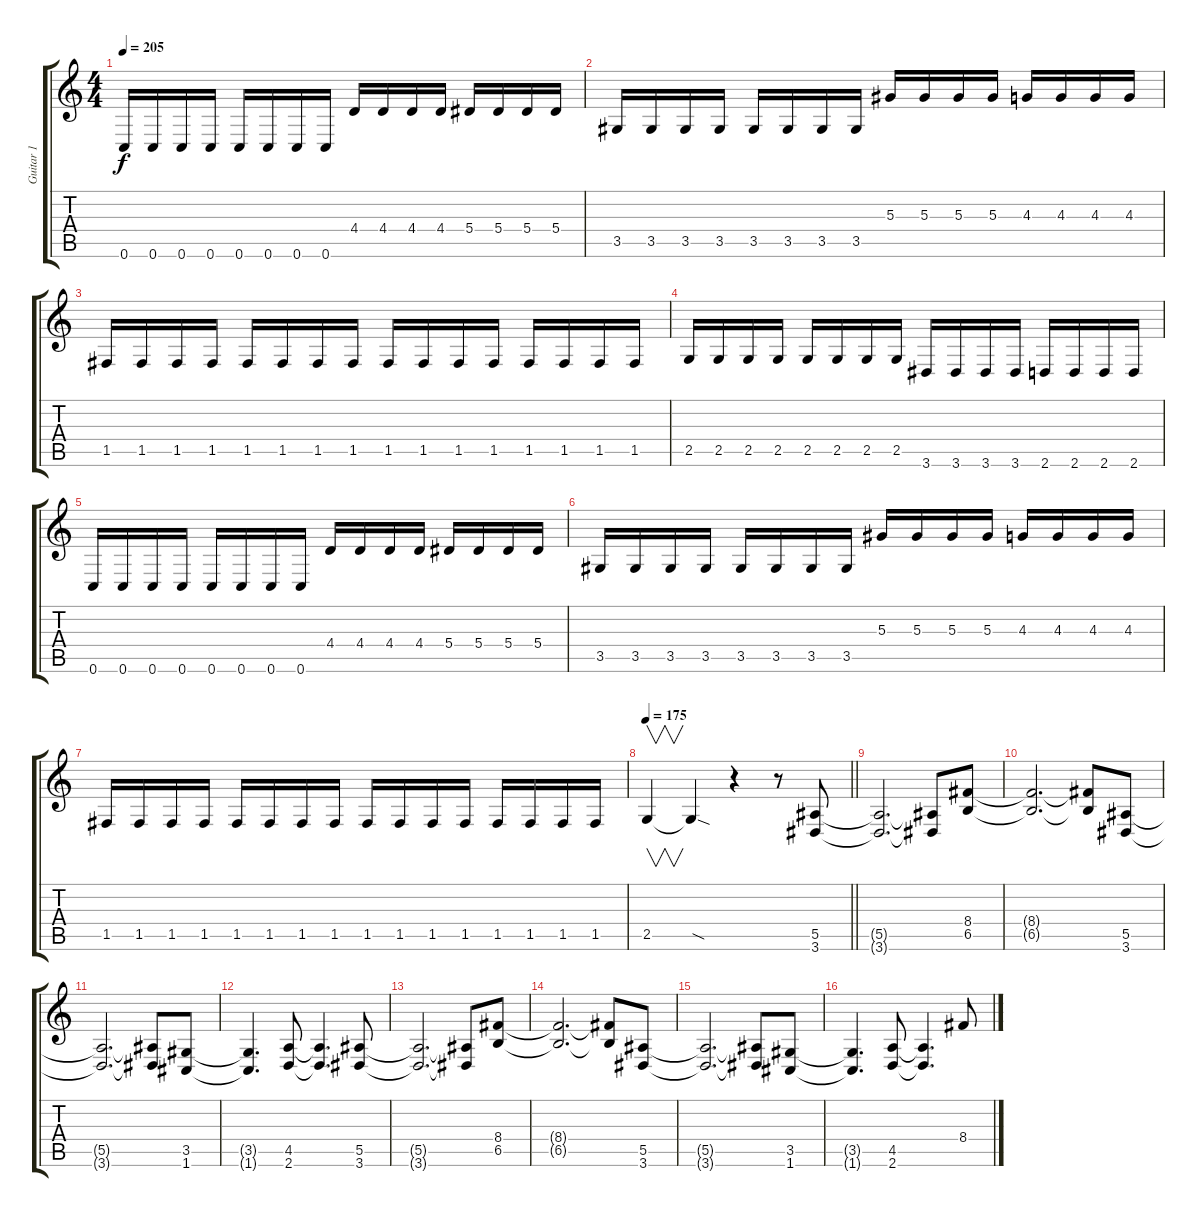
\track ("Guitar 1" "Guitar 1") {instrument distortionguitar}
\staff {score tabs}
\tuning (C4 G3 Eb3 Bb2 F2 C2) {hide}
\ts (4 4)
\tempo 205
\clef g2
\ks c
0.6.16{dy f} 0.6.16 0.6.16 0.6.16 0.6.16 0.6.16 0.6.16 0.6.16 4.4.16 4.4.16 4.4.16 4.4.16 5.4.16 5.4.16 5.4.16 5.4.16 |
3.5.16 3.5.16 3.5.16 3.5.16 3.5.16 3.5.16 3.5.16 3.5.16 5.3.16 5.3.16 5.3.16 5.3.16 4.3.16 4.3.16 4.3.16 4.3.16 |
1.5.16 1.5.16 1.5.16 1.5.16 1.5.16 1.5.16 1.5.16 1.5.16 1.5.16 1.5.16 1.5.16 1.5.16 1.5.16 1.5.16 1.5.16 1.5.16 |
2.5.16 2.5.16 2.5.16 2.5.16 2.5.16 2.5.16 2.5.16 2.5.16 3.6.16 3.6.16 3.6.16 3.6.16 2.6.16 2.6.16 2.6.16 2.6.16 |
0.6.16 0.6.16 0.6.16 0.6.16 0.6.16 0.6.16 0.6.16 0.6.16 4.4.16 4.4.16 4.4.16 4.4.16 5.4.16 5.4.16 5.4.16 5.4.16 |
3.5.16 3.5.16 3.5.16 3.5.16 3.5.16 3.5.16 3.5.16 3.5.16 5.3.16 5.3.16 5.3.16 5.3.16 4.3.16 4.3.16 4.3.16 4.3.16 |
1.5.16 1.5.16 1.5.16 1.5.16 1.5.16 1.5.16 1.5.16 1.5.16 1.5.16 1.5.16 1.5.16 1.5.16 1.5.16 1.5.16 1.5.16 1.5.16 |
\tempo 175
\barLineRight lightlight
2.5.4{v} 2.5{sod t}.4 r.4 r.8 (5.5 3.6).8 |
(5.5{t} 3.6{t}).2{d} (5.5{t} 3.6{t}).8 (8.4 6.5).8 |
(8.4{t} 6.5{t}).2{d} (8.4{t} 6.5{t}).8 (5.5 3.6).8 |
(5.5{t} 3.6{t}).2{d} (5.5{t} 3.6{t}).8 (3.5 1.6).8 |
(3.5{t} 1.6{t}).4{d} (4.5 2.6).8 (4.5{t} 2.6{t}).4{d} (5.5 3.6).8 |
(5.5{t} 3.6{t}).2{d} (5.5{t} 3.6{t}).8 (8.4 6.5).8 |
(8.4{t} 6.5{t}).2{d} (8.4{t} 6.5{t}).8 (5.5 3.6).8 |
(5.5{t} 3.6{t}).2{d} (5.5{t} 3.6{t}).8 (3.5 1.6).8 |
(3.5{t} 1.6{t}).4{d} (4.5 2.6).8 (4.5{t} 2.6{t}).4{d} 8.4.8
